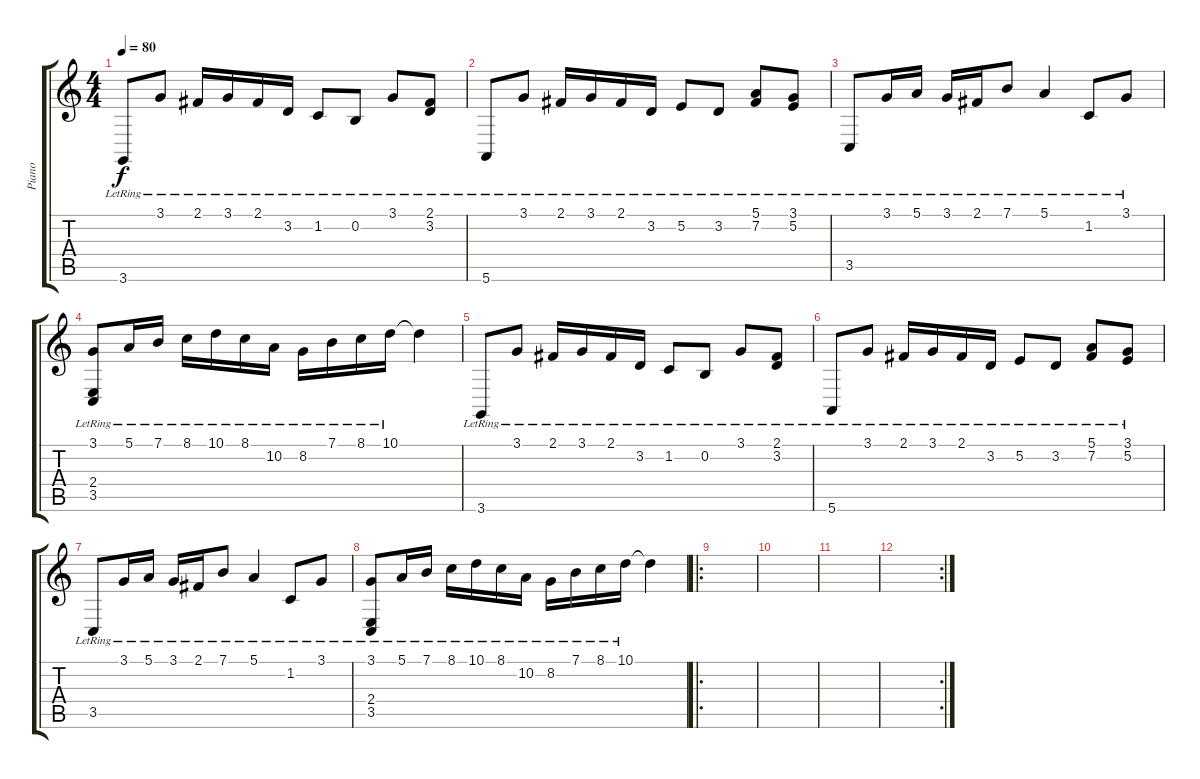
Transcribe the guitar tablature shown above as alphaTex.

\track ("Piano" "Piano") {instrument acousticgrandpiano}
\staff {score tabs}
\tuning (E4 B3 G3 D3 A2 E2) {hide}
\ts (4 4)
\tempo 80
\clef g2
\ks c
3.6{lr}.8{dy f} 3.1{lr}.8 2.1{lr}.16 3.1{lr}.16 2.1{lr}.16 3.2{lr}.16 1.2{lr}.8 0.2{lr}.8 3.1{lr}.8 (2.1{lr} 3.2{lr}).8 |
5.6{lr}.8 3.1{lr}.8 2.1{lr}.16 3.1{lr}.16 2.1{lr}.16 3.2{lr}.16 5.2{lr}.8 3.2{lr}.8 (5.1{lr} 7.2{lr}).8 (3.1{lr} 5.2{lr}).8 |
3.5{lr}.8 3.1{lr}.16 5.1{lr}.16 3.1{lr}.16 2.1{lr}.16 7.1{lr}.8 5.1{lr}.4 1.2{lr}.8 3.1{lr}.8 |
(3.1{lr} 2.4{lr} 3.5{lr}).8 5.1{lr}.16 7.1{lr}.16 8.1{lr}.16 10.1{lr}.16 8.1{lr}.16 10.2{lr}.16 8.2{lr}.16 7.1{lr}.16 8.1{lr}.16 10.1{lr}.16 10.1{t}.4 |
3.6{lr}.8 3.1{lr}.8 2.1{lr}.16 3.1{lr}.16 2.1{lr}.16 3.2{lr}.16 1.2{lr}.8 0.2{lr}.8 3.1{lr}.8 (2.1{lr} 3.2{lr}).8 |
5.6{lr}.8 3.1{lr}.8 2.1{lr}.16 3.1{lr}.16 2.1{lr}.16 3.2{lr}.16 5.2{lr}.8 3.2{lr}.8 (5.1{lr} 7.2{lr}).8 (3.1{lr} 5.2{lr}).8 |
3.5{lr}.8 3.1{lr}.16 5.1{lr}.16 3.1{lr}.16 2.1{lr}.16 7.1{lr}.8 5.1{lr}.4 1.2{lr}.8 3.1{lr}.8 |
(3.1{lr} 2.4{lr} 3.5{lr}).8 5.1{lr}.16 7.1{lr}.16 8.1{lr}.16 10.1{lr}.16 8.1{lr}.16 10.2{lr}.16 8.2{lr}.16 7.1{lr}.16 8.1{lr}.16 10.1{lr}.16 10.1{t}.4 |
\ro
|
|
|
\rc 2
